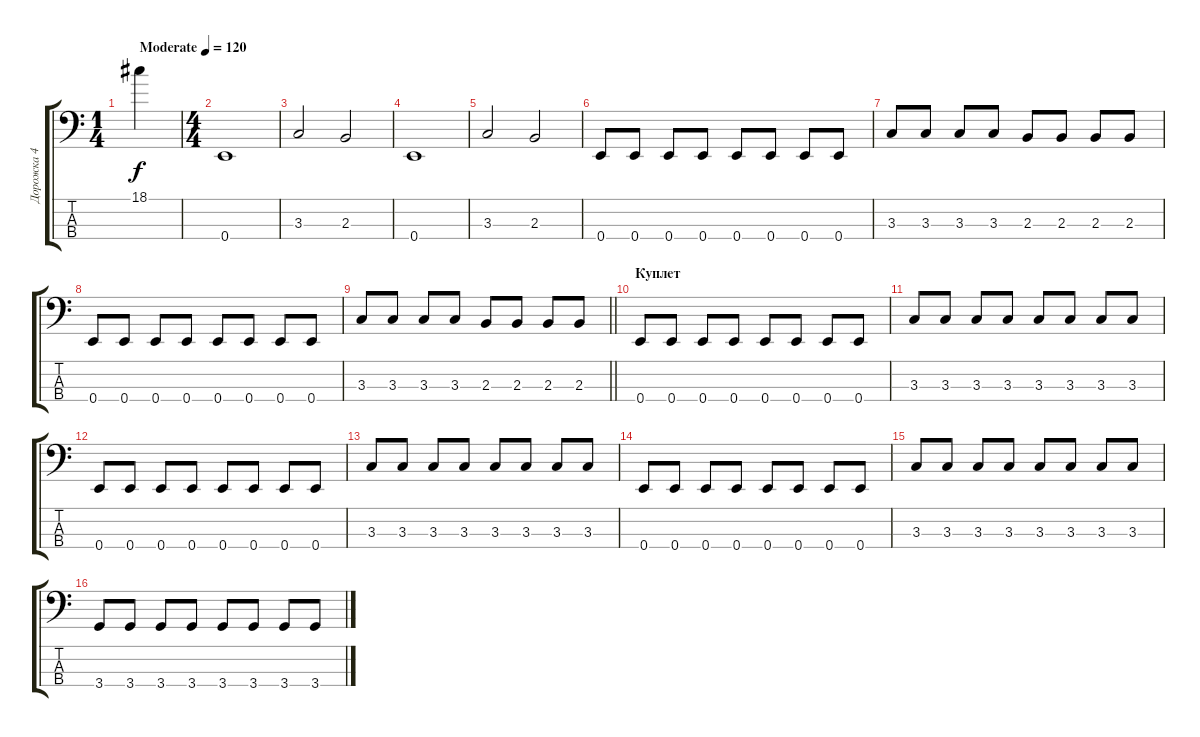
\track ("Дорожка 4" "Дорожка 4") {instrument electricbassfinger}
\staff {score tabs}
\tuning (G2 D2 A1 E1) {hide}
\ts (1 4)
\tempo (120 "Moderate")
\clef f4
\ks c
18.1.4{dy f instrument reversecymbal} |
\ts (4 4)
0.4.1{instrument electricbassfinger} |
3.3.2 2.3.2 |
0.4.1 |
3.3.2 2.3.2 |
0.4.8 0.4.8 0.4.8 0.4.8 0.4.8 0.4.8 0.4.8 0.4.8 |
3.3.8 3.3.8 3.3.8 3.3.8 2.3.8 2.3.8 2.3.8 2.3.8 |
0.4.8 0.4.8 0.4.8 0.4.8 0.4.8 0.4.8 0.4.8 0.4.8 |
\barLineRight lightlight
3.3.8 3.3.8 3.3.8 3.3.8 2.3.8 2.3.8 2.3.8 2.3.8 |
\section ("" "Куплет")
0.4.8 0.4.8 0.4.8 0.4.8 0.4.8 0.4.8 0.4.8 0.4.8 |
3.3.8 3.3.8 3.3.8 3.3.8 3.3.8 3.3.8 3.3.8 3.3.8 |
0.4.8 0.4.8 0.4.8 0.4.8 0.4.8 0.4.8 0.4.8 0.4.8 |
3.3.8 3.3.8 3.3.8 3.3.8 3.3.8 3.3.8 3.3.8 3.3.8 |
0.4.8 0.4.8 0.4.8 0.4.8 0.4.8 0.4.8 0.4.8 0.4.8 |
3.3.8 3.3.8 3.3.8 3.3.8 3.3.8 3.3.8 3.3.8 3.3.8 |
3.4.8 3.4.8 3.4.8 3.4.8 3.4.8 3.4.8 3.4.8 3.4.8
